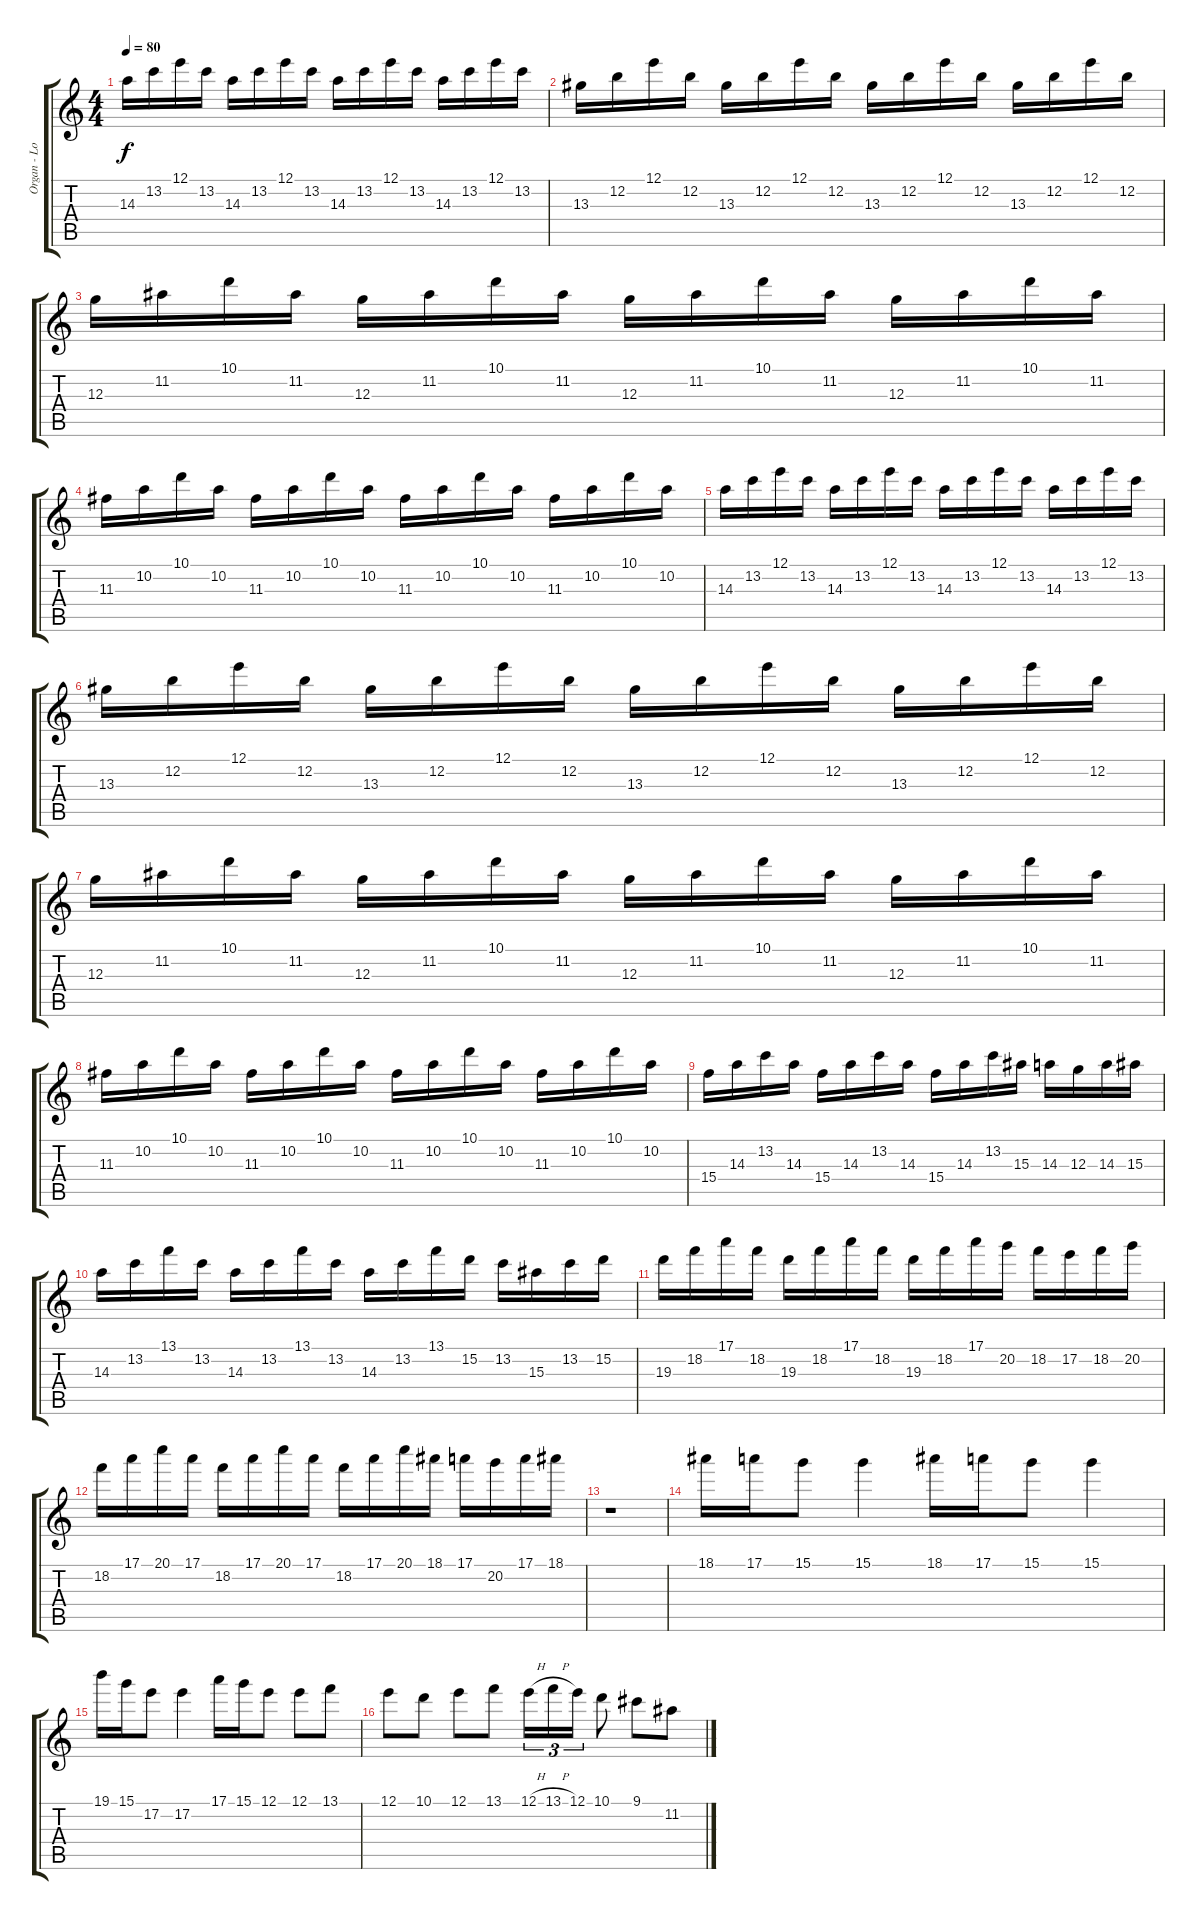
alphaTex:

\track ("Organ - Lord" "Organ - Lo") {instrument rockorgan}
\staff {score tabs}
\tuning (E5 B4 G4 D4 A3 E3) {hide}
\ts (4 4)
\tempo 80
\clef g2
\ks c
14.3.16{dy f balance 16} 13.2.16 12.1.16 13.2.16 14.3.16 13.2.16 12.1.16 13.2.16 14.3.16 13.2.16 12.1.16 13.2.16 14.3.16 13.2.16 12.1.16 13.2.16 |
13.3.16{balance 0} 12.2.16 12.1.16 12.2.16 13.3.16 12.2.16 12.1.16 12.2.16 13.3.16 12.2.16 12.1.16 12.2.16 13.3.16 12.2.16 12.1.16 12.2.16 |
12.3.16{balance 16} 11.2.16 10.1.16 11.2.16 12.3.16 11.2.16 10.1.16 11.2.16 12.3.16 11.2.16 10.1.16 11.2.16 12.3.16 11.2.16 10.1.16 11.2.16 |
11.3.16{balance 0} 10.2.16 10.1.16 10.2.16 11.3.16 10.2.16 10.1.16 10.2.16 11.3.16 10.2.16 10.1.16 10.2.16 11.3.16 10.2.16 10.1.16 10.2.16 |
14.3.16{balance 16} 13.2.16 12.1.16 13.2.16 14.3.16 13.2.16 12.1.16 13.2.16 14.3.16 13.2.16 12.1.16 13.2.16 14.3.16 13.2.16 12.1.16 13.2.16 |
13.3.16{balance 0} 12.2.16 12.1.16 12.2.16 13.3.16 12.2.16 12.1.16 12.2.16 13.3.16 12.2.16 12.1.16 12.2.16 13.3.16 12.2.16 12.1.16 12.2.16 |
12.3.16{balance 16} 11.2.16 10.1.16 11.2.16 12.3.16 11.2.16 10.1.16 11.2.16 12.3.16 11.2.16 10.1.16 11.2.16 12.3.16 11.2.16 10.1.16 11.2.16 |
11.3.16{balance 0} 10.2.16 10.1.16 10.2.16 11.3.16 10.2.16 10.1.16 10.2.16 11.3.16 10.2.16 10.1.16 10.2.16 11.3.16 10.2.16 10.1.16 10.2.16 |
15.4.16{balance 16} 14.3.16 13.2.16 14.3.16 15.4.16 14.3.16 13.2.16 14.3.16 15.4.16 14.3.16 13.2.16 15.3.16 14.3.16 12.3.16 14.3.16 15.3.16 |
14.3.16{balance 0} 13.2.16 13.1.16 13.2.16 14.3.16 13.2.16 13.1.16 13.2.16 14.3.16 13.2.16 13.1.16 15.2.16 13.2.16 15.3.16 13.2.16 15.2.16 |
19.3.16{balance 16} 18.2.16 17.1.16 18.2.16 19.3.16 18.2.16 17.1.16 18.2.16 19.3.16 18.2.16 17.1.16 20.2.16 18.2.16 17.2.16 18.2.16 20.2.16 |
18.2.16{balance 0} 17.1.16 20.1.16 17.1.16 18.2.16 17.1.16 20.1.16 17.1.16 18.2.16 17.1.16 20.1.16 18.1.16 17.1.16 20.2.16 17.1.16 18.1.16 |
r.1 |
18.1.16 17.1.16 15.1.8 15.1.4 18.1.16 17.1.16 15.1.8 15.1.4 |
19.1.16 15.1.16 17.2.8 17.2.4 17.1.16 15.1.16 12.1.8 12.1.8 13.1.8 |
12.1.8 10.1.8 12.1.8 13.1.8 12.1{h}.16{tu (3 2)} 13.1{h}.16{tu (3 2)} 12.1.16{tu (3 2)} 10.1.8 9.1.8 11.2.8
